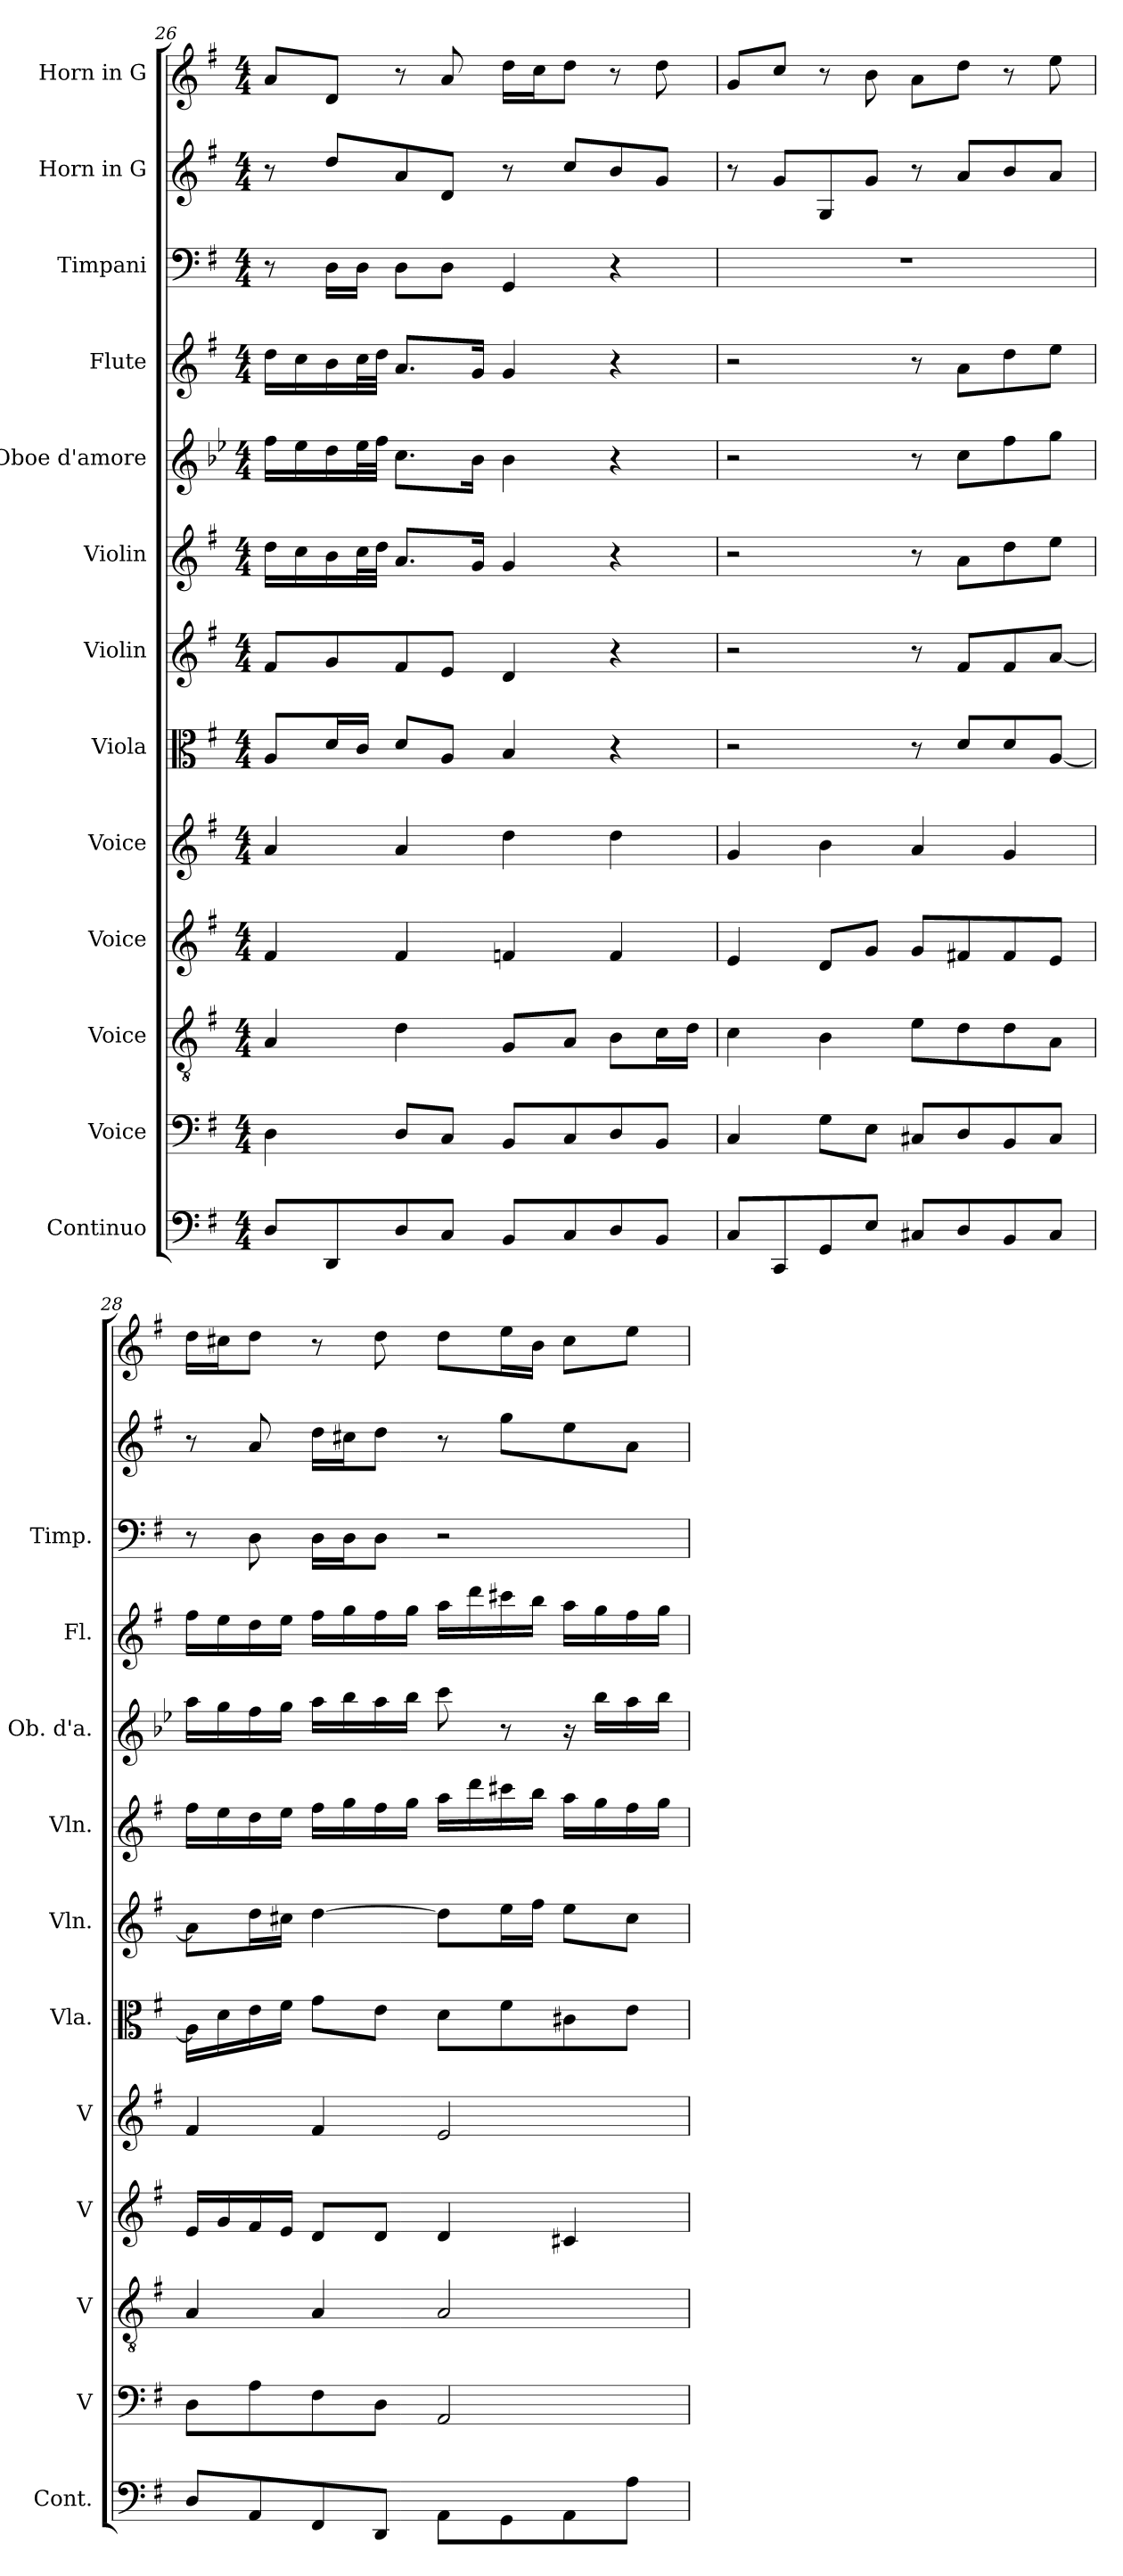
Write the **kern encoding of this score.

**kern	**kern	**kern	**kern	**kern	**kern	**kern	**kern	**kern	**kern	**kern	**kern	**kern
*part13	*part12	*part11	*part10	*part9	*part8	*part7	*part6	*part5	*part4	*part3	*part2	*part1
*staff13	*staff12	*staff11	*staff10	*staff9	*staff8	*staff7	*staff6	*staff5	*staff4	*staff3	*staff2	*staff1
*I"Continuo	*I"Voice	*I"Voice	*I"Voice	*I"Voice	*I"Viola	*I"Violin	*I"Violin	*I"Oboe d'amore	*I"Flute	*I"Timpani	*I"Horn in G	*I"Horn in G
*I'Cont.	*I'V	*I'V	*I'V	*I'V	*I'Vla.	*I'Vln.	*I'Vln.	*I'Ob. d'a.	*I'Fl.	*I'Timp.	*	*
*clefF4	*clefF4	*clefGv2	*clefG2	*clefG2	*clefC3	*clefG2	*clefG2	*clefG2	*clefG2	*clefF4	*clefG2	*clefG2
*	*	*	*	*	*	*	*	*ITrd2c3	*	*	*ITrd3c5	*ITrd3c5
*k[f#]	*k[f#]	*k[f#]	*k[f#]	*k[f#]	*k[f#]	*k[f#]	*k[f#]	*k[f#]	*k[f#]	*k[f#]	*k[f#c#]	*k[f#c#]
*M4/4	*M4/4	*M4/4	*M4/4	*M4/4	*M4/4	*M4/4	*M4/4	*M4/4	*M4/4	*M4/4	*M4/4	*M4/4
=26	=26	=26	=26	=26	=26	=26	=26	=26	=26	=26	=26	=26
8DL	4D	4A	4f#	4a	8AL	8f#L	16ddLL	16ddLL	16ddLL	8r	8r	8eL
.	.	.	.	.	.	.	16cc	16cc	16cc	.	.	.
8DD	.	.	.	.	16dL	8g	16b	16b	16b	16DLL	8aL	8AJ
.	.	.	.	.	16cJJ	.	32ccL	32ccL	32ccL	16DJJ	.	.
.	.	.	.	.	.	.	32ddJJJ	32ddJJJ	32ddJJJ	.	.	.
8D	8DL	4d	4f#	4a	8dL	8f#	8.aL	8.aL	8.aL	8DL	8e	8r
8CJ	8CJ	.	.	.	8AJ	8eJ	.	.	.	8DJ	8AJ	8e
.	.	.	.	.	.	.	16gJk	16gJk	16gJk	.	.	.
8BBL	8BBL	8GL	4fn	4dd	4B	4d	4g	4g	4g	4GG	8r	16aLL
.	.	.	.	.	.	.	.	.	.	.	.	16gJ
8C	8C	8AJ	.	.	.	.	.	.	.	.	8gL	8aJ
8D	8D	8BL	4f	4dd	4r	4r	4r	4r	4r	4r	8f#	8r
8BBJ	8BBJ	16cL	.	.	.	.	.	.	.	.	8dJ	8a
.	.	16dJJ	.	.	.	.	.	.	.	.	.	.
=27	=27	=27	=27	=27	=27	=27	=27	=27	=27	=27	=27	=27
8CL	4C	4c	4e	4g	2r	2r	2r	2r	2r	1r	8r	8dL
8CC	.	.	.	.	.	.	.	.	.	.	8dL	8gJ
8GG	8GL	4B	8dL	4b	.	.	.	.	.	.	8D	8r
8EJ	8EJ	.	8gJ	.	.	.	.	.	.	.	8dJ	8f#
8C#XL	8C#XL	8eL	8gL	4a	8r	8r	8r	8r	8r	.	8r	8eL
8D	8D	8d	8f#X	.	8dL	8f#L	8aL	8aL	8aL	.	8eL	8aJ
8BB	8BB	8d	8f#	4g	8d	8f#	8dd	8dd	8dd	.	8f#	8r
8C#J	8C#J	8AJ	8eJ	.	[8AJ	[8aJ	8eeJ	8eeJ	8eeJ	.	8eJ	8b
=28	=28	=28	=28	=28	=28	=28	=28	=28	=28	=28	=28	=28
8DL	8DL	4A	16eLL	4f#	16ALL]	8aL]	16ff#LL	16ff#LL	16ff#LL	8r	8r	16aLL
.	.	.	16g	.	16d	.	16ee	16ee	16ee	.	.	16g#XJ
8AA	8A	.	16f#	.	16e	16ddL	16dd	16dd	16dd	8D	8e	8aJ
.	.	.	16eJJ	.	16f#JJ	16cc#XJJ	16eeJJ	16eeJJ	16eeJJ	.	.	.
8FF#	8F#	4A	8dL	4f#	8gL	[4dd	16ff#LL	16ff#LL	16ff#LL	16DLL	16aLL	8r
.	.	.	.	.	.	.	16gg	16gg	16gg	16DJ	16g#XJ	.
8DDJ	8DJ	.	8dJ	.	8eJ	.	16ff#	16ff#	16ff#	8DJ	8aJ	8a
.	.	.	.	.	.	.	16ggJJ	16ggJJ	16ggJJ	.	.	.
8AAL	2AA	2A	4d	2e	8dL	8ddL]	16aaLL	8aa	16aaLL	2r	8r	8aL
.	.	.	.	.	.	.	16ddd	.	16ddd	.	.	.
8GG	.	.	.	.	8f#	16eeL	16ccc#X	8r	16ccc#X	.	8ddL	16bL
.	.	.	.	.	.	16ff#JJ	16bbJJ	.	16bbJJ	.	.	16f#JJ
8AA	.	.	4c#X	.	8c#X	8eeL	16aaLL	16r	16aaLL	.	8b	8g#L
.	.	.	.	.	.	.	16gg	16ggLL	16gg	.	.	.
8AJ	.	.	.	.	8eJ	8cc#J	16ff#	16ff#	16ff#	.	8eJ	8bJ
.	.	.	.	.	.	.	16ggJJ	16ggJJ	16ggJJ	.	.	.
=	=	=	=	=	=	=	=	=	=	=	=	=
*-	*-	*-	*-	*-	*-	*-	*-	*-	*-	*-	*-	*-
